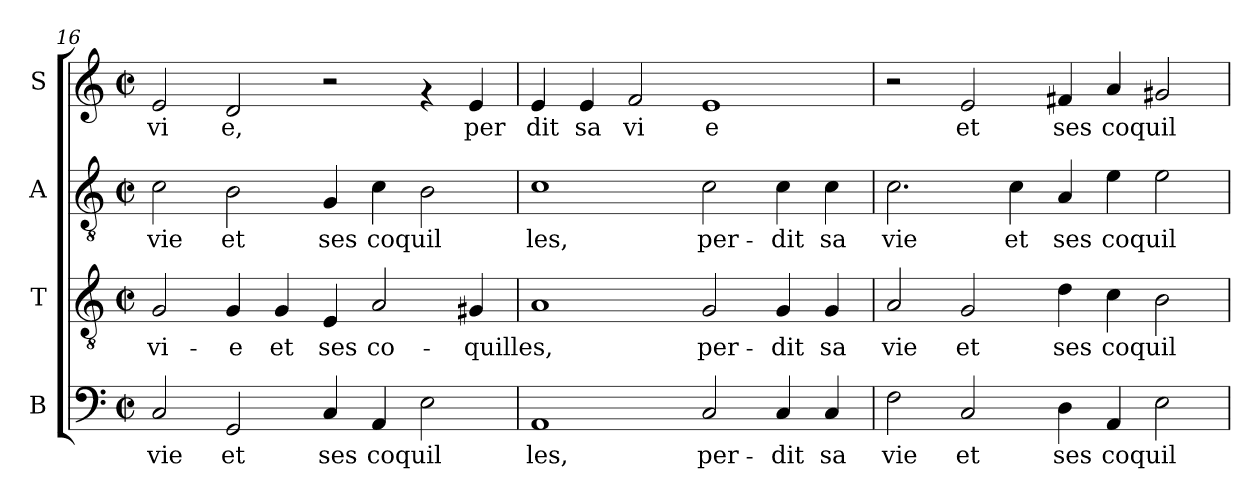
**kern	**text	**kern	**text	**kern	**text	**kern	**text
*part4	*part4	*part3	*part3	*part2	*part2	*part1	*part1
*staff4	*staff4	*staff3	*staff3	*staff2	*staff2	*staff1	*staff1
*I"B	*	*I"T	*	*I"A	*	*I"S	*
*clefF4	*	*clefGv2	*	*clefGv2	*	*clefG2	*
*k[]	*	*k[]	*	*k[]	*	*k[]	*
*C:	*	*C:	*	*C:	*	*C:	*
*M2/2	*	*M2/2	*	*M2/2	*	*M2/2	*
*met(c|)	*	*met(c|)	*	*met(c|)	*	*met(c|)	*
=16	=16	=16	=16	=16	=16	=16	=16
!	!LO:LY:b:cj	!	!LO:LY:b:cj	!	!LO:LY:b:cj	!	!LO:LY:b:cj
2C/	vie	2G/	vi-	2c\	vie	2e/	vi
!	!LO:LY:b:cj	!	!LO:LY:b:cj	!	!LO:LY:b:cj	!	!LO:LY:b:cj
2GG/	et	4G/	-e	2B\	et	2d/	e,
!	!	!	!LO:LY:b:cj	!	!	!	!
.	.	4G/	et	.	.	.	.
!	!LO:LY:b:cj	!	!LO:LY:b:cj	!	!LO:LY:b:cj	!	!
4C/	ses	4E/	ses	4G/	ses	2r	.
!	!LO:LY:b:cj	!	!LO:LY:b:cj	!	!LO:LY:b:cj	!	!
4AA/	coquil-	2A/	co-	4c\	coquil-	.	.
!	!LO:LY:b:cj	!	!	!	!LO:LY:b:cj	!	!
2E\	--	.	.	2B\	--	4rf	.
!	!	!	!LO:LY:b:cj	!	!	!	!LO:LY:b:cj
.	.	4G#/	-quilles,	.	.	4e/	per
=17	=17	=17	=17	=17	=17	=17	=17
!	!LO:LY:b:cj	!	!LO:LY:b:cj	!	!LO:LY:b:cj	!	!LO:LY:b:cj
1AA	-les,	1A	.	1c	-les,	4e/	dit
!	!	!	!	!	!	!	!LO:LY:b:cj
.	.	.	.	.	.	4e/	sa
!	!	!	!	!	!	!	!LO:LY:b:cj
.	.	.	.	.	.	2f/	vi
!	!LO:LY:b:cj	!	!LO:LY:b:cj	!	!LO:LY:b:cj	!	!LO:LY:b:cj
2C/	per-	2G/	per-	2c\	per-	1e	e
!	!LO:LY:b:cj	!	!LO:LY:b:cj	!	!LO:LY:b:cj	!	!
4C/	-dit	4G/	-dit	4c\	-dit	.	.
!	!LO:LY:b:cj	!	!LO:LY:b:cj	!	!LO:LY:b:cj	!	!
4C/	sa	4G/	sa	4c\	sa	.	.
=18	=18	=18	=18	=18	=18	=18	=18
!	!LO:LY:b:cj	!	!LO:LY:b:cj	!	!LO:LY:b:cj	!	!
2F\	vie	2A/	vie	2.c\	vie	2r	.
!	!LO:LY:b:cj	!	!LO:LY:b:cj	!	!	!	!LO:LY:b:cj
2C/	et	2G/	et	.	.	2e/	et
!	!	!	!	!	!LO:LY:b:cj	!	!
.	.	.	.	4c\	et	.	.
!	!LO:LY:b:cj	!	!LO:LY:b:cj	!	!LO:LY:b:cj	!	!LO:LY:b:cj
4D\	ses	4d\	ses	4A/	ses	4f#X/	ses
!	!LO:LY:b:cj	!	!LO:LY:b:cj	!	!LO:LY:b:cj	!	!LO:LY:b:cj
4AA/	coquil-	4c\	coquil-	4e\	coquil-	4a/	coquil
!	!LO:LY:b:cj	!	!LO:LY:b:cj	!	!LO:LY:b:cj	!	!LO:LY:b:cj
2E\	--	2B\	--	2e\	--	2g#X/	.
=	=	=	=	=	=	=	=
*-	*-	*-	*-	*-	*-	*-	*-
